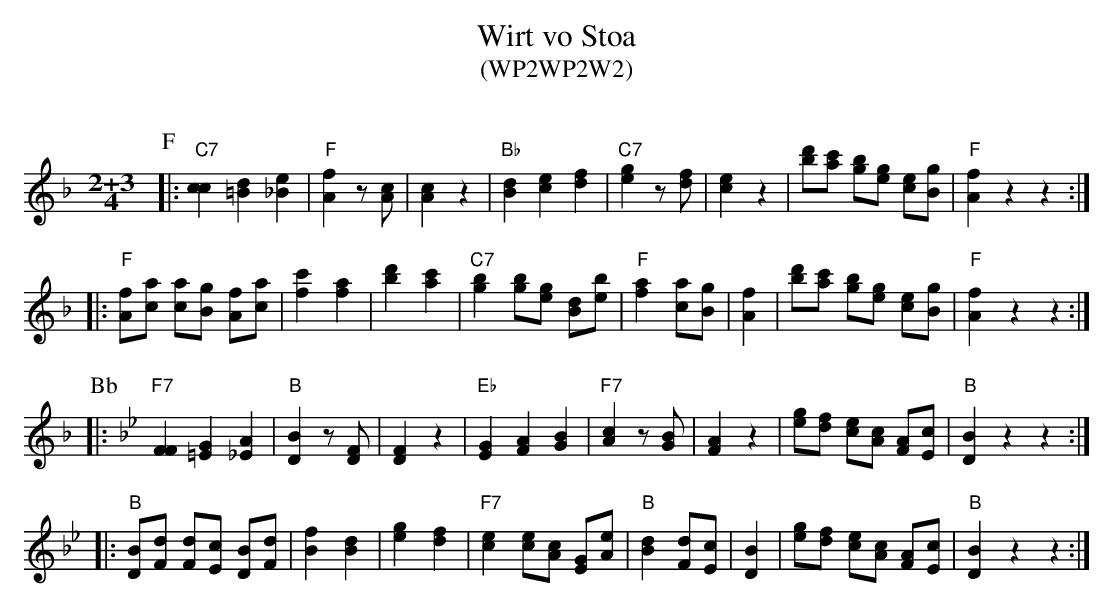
X:1
T: Wirt vo Stoa
T: (WP2WP2W2)
O:
M: 2+3/4
L: 1/8
K: F
P: F
|: "C7"[c2c2] [d2=B2] [e2_B2] | "F"[f2A2] z [cA] | [c2A2] z2 \
| "Bb"[d2B2] [e2c2] [f2d2] | "C7"[g2e2] z[fd] | [e2c2] z2 \
| [d'b][c'a] [bg][ge] [ec][gB] | "F"[f2A2] z2 z2 :|
|: "F"[fA][ac] [ac][gB] [fA][ac] \
| [c'2f2] [a2f2] | [d'2b2] [c'2a2] \
| "C7"[b2g2] [bg][ge] [dB][be] \
| "F"[a2f2] [ac][gB] | [f2A2] \
| [d'b][c'a] [bg][ge] [ec][gB] | "F"[f2A2] z2 z2 :|
P: Bb
K: Bb
|: "F7"[F2F2] [G2=E2] [A2_E2] | "B"[B2D2] z [FD] | [F2D2] z2 \
| "Eb"[G2E2] [A2F2] [B2G2] | "F7"[c2A2] z[BG] | [A2F2] z2 \
| [ge][fd] [ec][cA] [AF][cE] | "B"[B2D2] z2 z2 :|
|: "B"[BD][dF] [dF][cE] [BD][dF] \
| [f2B2] [d2B2] | [g2e2] [f2d2] \
| "F7"[e2c2] [ec][cA] [GE][eA] \
| "B"[d2B2] [dF][cE] | [B2D2] \
| [ge][fd] [ec][cA] [AF][cE] | "B"[B2D2] z2 z2 :|
